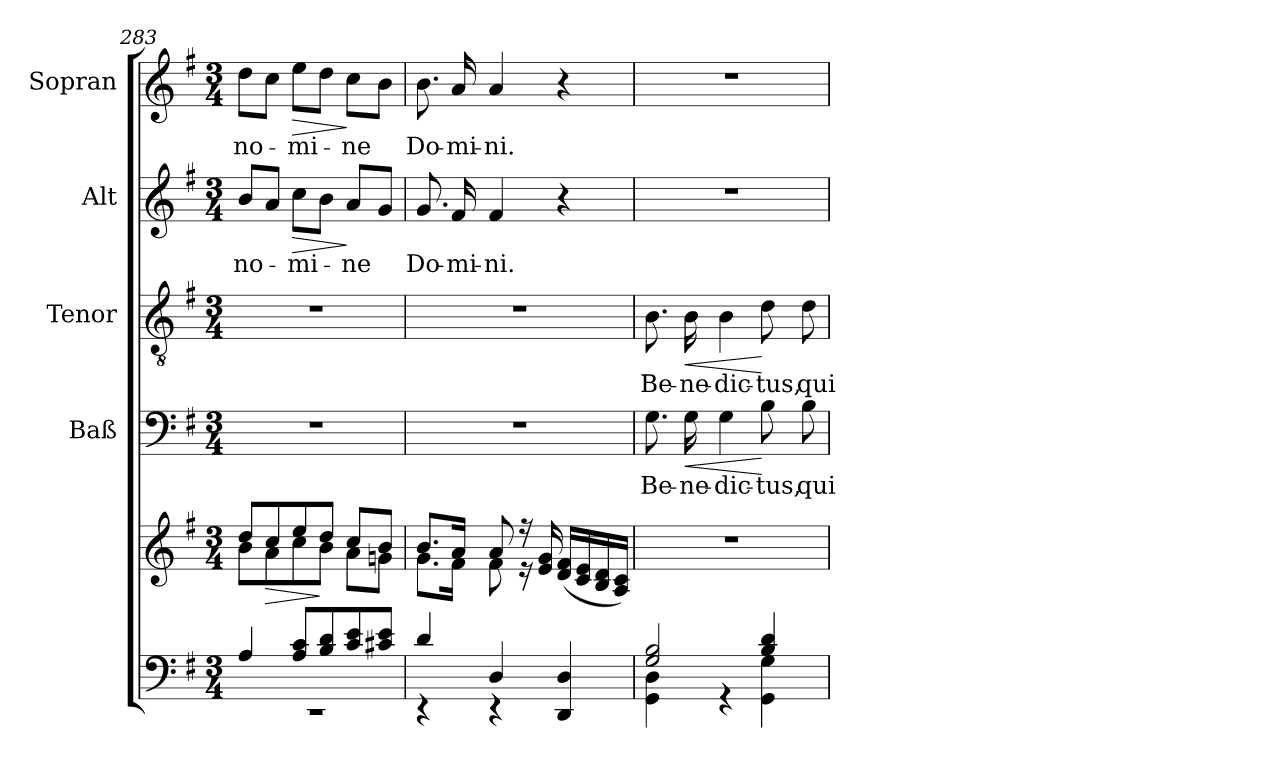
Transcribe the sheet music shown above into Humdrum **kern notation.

**kern	**kern	**dynam	**kern	**text	**dynam	**kern	**text	**dynam	**kern	**text	**dynam	**kern	**text	**dynam
*part5	*part5	*part5	*part4	*part4	*part4	*part3	*part3	*part3	*part2	*part2	*part2	*part1	*part1	*part1
*staff6	*staff5	*staff5/6	*staff4	*staff4	*staff4	*staff3	*staff3	*staff3	*staff2	*staff2	*staff2	*staff1	*staff1	*staff1
*	*	*	*I"Baß	*	*	*I"Tenor	*	*	*I"Alt	*	*	*I"Sopran	*	*
*	*	*	*I'Baß	*	*	*I'Ten	*	*	*I'Alt	*	*	*I'Sop	*	*
*clefF4	*clefG2	*	*clefF4	*	*	*clefGv2	*	*	*clefG2	*	*	*clefG2	*	*
*k[f#]	*k[f#]	*	*k[f#]	*	*	*k[f#]	*	*	*k[f#]	*	*	*k[f#]	*	*
*G:	*G:	*	*G:	*	*	*G:	*	*	*G:	*	*	*G:	*	*
*M3/4	*M3/4	*	*M3/4	*	*	*M3/4	*	*	*M3/4	*	*	*M3/4	*	*
=283	=283	=283	=283	=283	=283	=283	=283	=283	=283	=283	=283	=283	=283	=283
*^	*	*	*	*	*	*	*	*	*	*	*	*	*	*
!	!LO:N:vis=1	!	!	!	!	!	!	!	!	!	!LO:LY:b	!	!	!LO:LY:b	!
*	*	*^	*	*	*	*	*	*	*	*	*	*	*	*	*
4A/	2.rEE	8dd/L	8b\L	.	2.r	.	.	2.r	.	.	8b/L	no-	.	8dd\L	no-	.
!	!	!	!	!LO:HP:b	!	!	!	!	!	!	!	!	!	!	!	!
.	.	8cc/	8a\	>	.	.	.	.	.	.	8a/J	.	.	8cc\J	.	.
!	!	!	!	!	!	!	!	!	!	!	!	!LO:LY:b	!LO:HP:b	!	!LO:LY:b	!LO:HP:b
8A/ 8c/L	.	8ee/	8cc\	.	.	.	.	.	.	.	8cc\L	-mi-	>	8ee\L	-mi-	>
8B/ 8d/	.	8dd/J	8b\J	]	.	.	.	.	.	.	8b\J	.	.	8dd\J	.	.
!	!	!	!	!	!	!	!	!	!	!	!	!LO:LY:b	!	!	!LO:LY:b	!
8c/ 8e/	.	8cc/L	8a\L	.	.	.	.	.	.	.	8a/L	-ne	]	8cc\L	-ne	]
8c#X/ 8e/J	.	8b/J	8gn\J	.	.	.	.	.	.	.	8g/J	.	.	8b\J	.	.
!!LO:LB:g=z
=284	=284	=284	=284	=284	=284	=284	=284	=284	=284	=284	=284	=284	=284	=284	=284	=284
!	!	!	!	!	!	!	!	!	!	!	!	!LO:LY:b	!	!	!LO:LY:b	!
4d/	4rEE	8.b/L	8.g\L	.	2.r	.	.	2.r	.	.	8.g/	Do-	.	8.b\	Do-	.
!	!	!	!	!	!	!	!	!	!	!	!	!LO:LY:b	!	!	!LO:LY:b	!
.	.	16a/Jk	16f#\Jk	.	.	.	.	.	.	.	16f#/	-mi-	.	16a/	-mi-	.
!	!	!	!	!	!	!	!	!	!	!	!	!LO:LY:b	!	!	!LO:LY:b	!
4D/	4rEE	8a/	8f#\	.	.	.	.	.	.	.	4f#/	-ni.	.	4a/	-ni.	.
.	.	16r	16r	.	.	.	.	.	.	.	.	.	.	.	.	.
.	.	16e/ 16g/	4ryy	.	.	.	.	.	.	.	.	.	.	.	.	.
4DD/ 4D/	4ryy	(>16d/ 16f#/LL	.	.	.	.	.	.	.	.	4r	.	.	4r	.	.
.	.	16c/ 16e/	.	.	.	.	.	.	.	.	.	.	.	.	.	.
.	.	16B/ 16d/	.	.	.	.	.	.	.	.	.	.	.	.	.	.
.	.	16A/ 16c/JJ)	16ryy	.	.	.	.	.	.	.	.	.	.	.	.	.
=285	=285	=285	=285	=285	=285	=285	=285	=285	=285	=285	=285	=285	=285	=285	=285	=285
!	!	!	!	!	!	!LO:LY:b	!	!	!LO:LY:b	!	!	!	!	!	!	!
*	*	*v	*v	*	*	*	*	*	*	*	*	*	*	*	*	*
2G/ 2B/	4GG\ 4D\	2.r	.	8.G\	Be-	.	8.B\	Be-	.	2.r	.	.	2.r	.	.
!	!	!	!	!	!LO:LY:b	!LO:HP:b	!	!LO:LY:b	!LO:HP:b	!	!	!	!	!	!
.	.	.	.	16G\	-ne-	<	16B\	-ne-	<	.	.	.	.	.	.
!	!	!	!	!	!LO:LY:b	!	!	!LO:LY:b	!	!	!	!	!	!	!
.	4r	.	.	4G\	-dic-	.	4B\	-dic-	.	.	.	.	.	.	.
!	!	!	!	!	!LO:LY:b	!	!	!LO:LY:b	!	!	!	!	!	!	!
4B/ 4d/	4GG\ 4G\	.	.	8B\	-tus,	[	8d\	-tus,	[	.	.	.	.	.	.
!	!	!	!	!	!LO:LY:b	!	!	!LO:LY:b	!	!	!	!	!	!	!
.	.	.	.	8B\	qui	.	8d\	qui	.	.	.	.	.	.	.
*v	*v	*	*	*	*	*	*	*	*	*	*	*	*	*	*
=	=	=	=	=	=	=	=	=	=	=	=	=	=	=
*-	*-	*-	*-	*-	*-	*-	*-	*-	*-	*-	*-	*-	*-	*-
